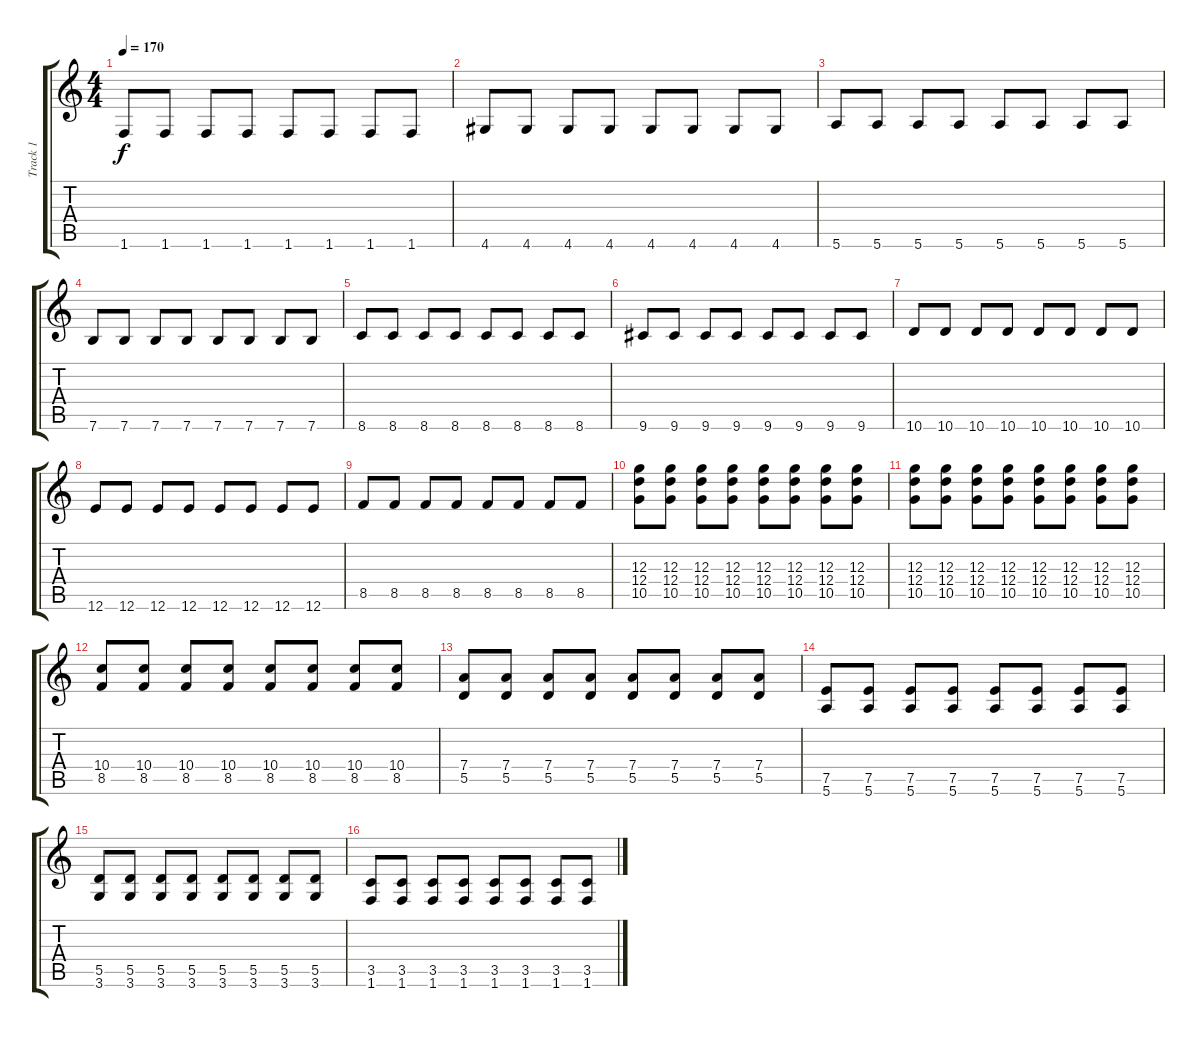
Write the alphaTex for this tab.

\track ("Track 1" "Track 1") {instrument overdrivenguitar}
\staff {score tabs}
\tuning (E4 B3 G3 D3 A2 E2) {hide}
\ts (4 4)
\tempo 170
\clef g2
\ks c
1.6.8{dy f} 1.6.8 1.6.8 1.6.8 1.6.8 1.6.8 1.6.8 1.6.8 |
4.6.8 4.6.8 4.6.8 4.6.8 4.6.8 4.6.8 4.6.8 4.6.8 |
5.6.8 5.6.8 5.6.8 5.6.8 5.6.8 5.6.8 5.6.8 5.6.8 |
7.6.8 7.6.8 7.6.8 7.6.8 7.6.8 7.6.8 7.6.8 7.6.8 |
8.6.8 8.6.8 8.6.8 8.6.8 8.6.8 8.6.8 8.6.8 8.6.8 |
9.6.8 9.6.8 9.6.8 9.6.8 9.6.8 9.6.8 9.6.8 9.6.8 |
10.6.8 10.6.8 10.6.8 10.6.8 10.6.8 10.6.8 10.6.8 10.6.8 |
12.6.8 12.6.8 12.6.8 12.6.8 12.6.8 12.6.8 12.6.8 12.6.8 |
8.5.8 8.5.8 8.5.8 8.5.8 8.5.8 8.5.8 8.5.8 8.5.8 |
(12.3 12.4 10.5).8 (12.3 12.4 10.5).8 (12.3 12.4 10.5).8 (12.3 12.4 10.5).8 (12.3 12.4 10.5).8 (12.3 12.4 10.5).8 (12.3 12.4 10.5).8 (12.3 12.4 10.5).8 |
(12.3 12.4 10.5).8 (12.3 12.4 10.5).8 (12.3 12.4 10.5).8 (12.3 12.4 10.5).8 (12.3 12.4 10.5).8 (12.3 12.4 10.5).8 (12.3 12.4 10.5).8 (12.3 12.4 10.5).8 |
(10.4 8.5).8 (10.4 8.5).8 (10.4 8.5).8 (10.4 8.5).8 (10.4 8.5).8 (10.4 8.5).8 (10.4 8.5).8 (10.4 8.5).8 |
(7.4 5.5).8 (7.4 5.5).8 (7.4 5.5).8 (7.4 5.5).8 (7.4 5.5).8 (7.4 5.5).8 (7.4 5.5).8 (7.4 5.5).8 |
(7.5 5.6).8 (7.5 5.6).8 (7.5 5.6).8 (7.5 5.6).8 (7.5 5.6).8 (7.5 5.6).8 (7.5 5.6).8 (7.5 5.6).8 |
(5.5 3.6).8 (5.5 3.6).8 (5.5 3.6).8 (5.5 3.6).8 (5.5 3.6).8 (5.5 3.6).8 (5.5 3.6).8 (5.5 3.6).8 |
(3.5 1.6).8 (3.5 1.6).8 (3.5 1.6).8 (3.5 1.6).8 (3.5 1.6).8 (3.5 1.6).8 (3.5 1.6).8 (3.5 1.6).8
